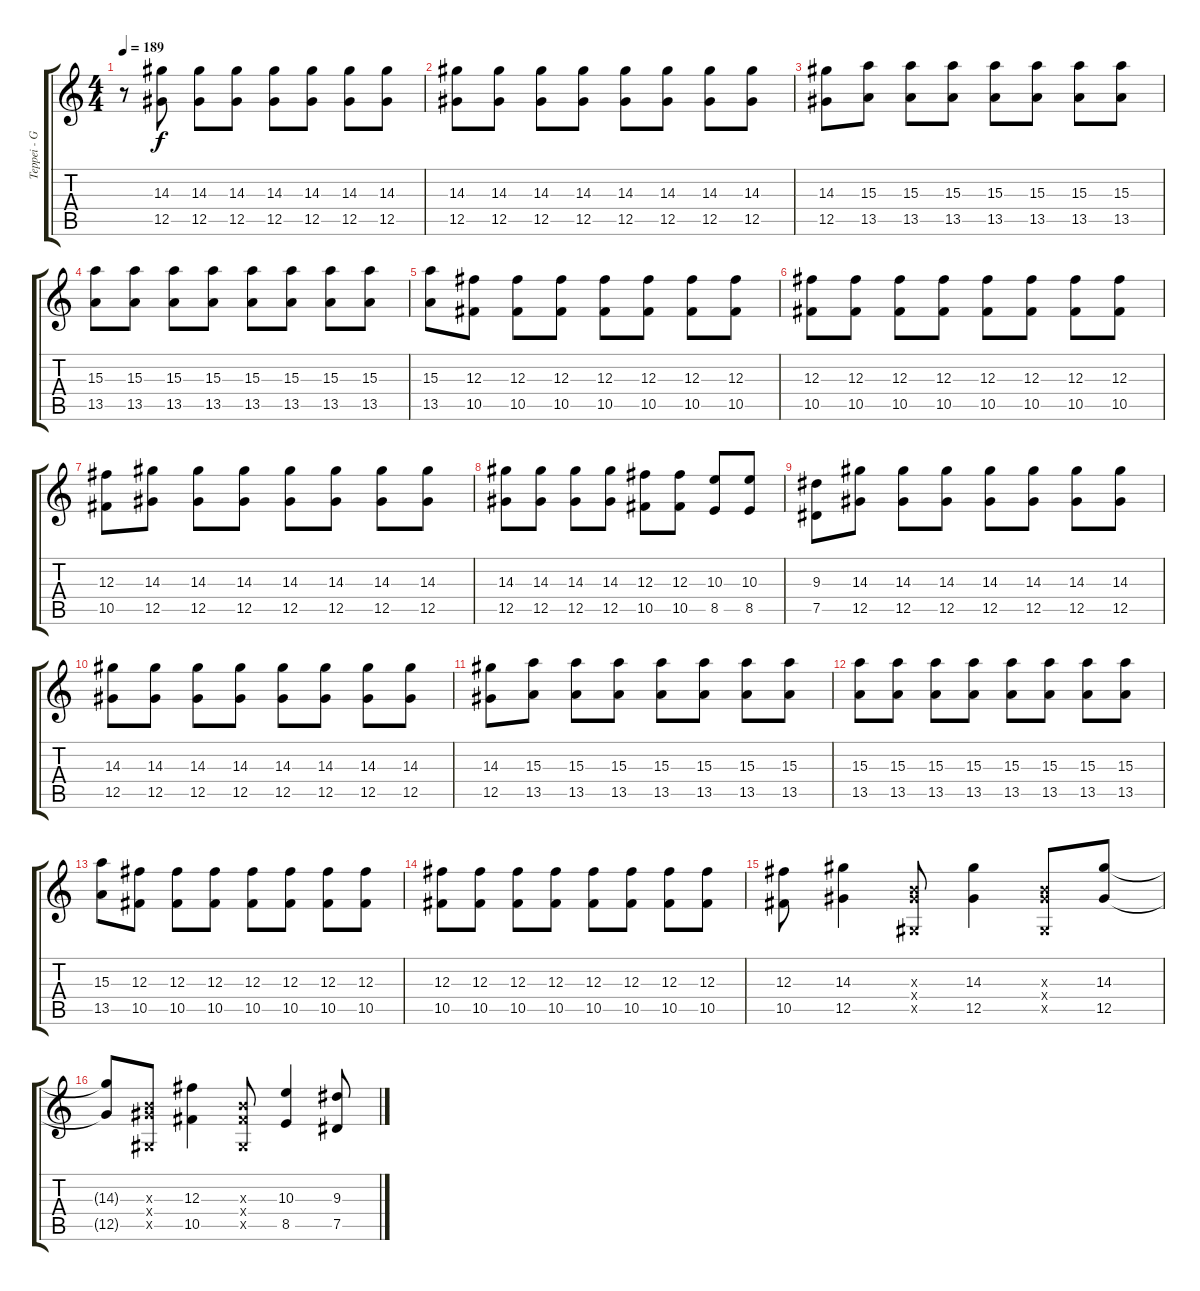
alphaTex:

\track ("Teppei - Guitar" "Teppei - G") {instrument distortionguitar}
\staff {score tabs}
\tuning (Eb4 Bb3 Gb3 Db3 Ab2 Db2) {hide}
\ts (4 4)
\tempo 189
\clef g2
\ks c
r.8{dy f} (14.3 12.5).8 (14.3 12.5).8 (14.3 12.5).8 (14.3 12.5).8 (14.3 12.5).8 (14.3 12.5).8 (14.3 12.5).8 |
(14.3 12.5).8 (14.3 12.5).8 (14.3 12.5).8 (14.3 12.5).8 (14.3 12.5).8 (14.3 12.5).8 (14.3 12.5).8 (14.3 12.5).8 |
(14.3 12.5).8 (15.3 13.5).8 (15.3 13.5).8 (15.3 13.5).8 (15.3 13.5).8 (15.3 13.5).8 (15.3 13.5).8 (15.3 13.5).8 |
(15.3 13.5).8 (15.3 13.5).8 (15.3 13.5).8 (15.3 13.5).8 (15.3 13.5).8 (15.3 13.5).8 (15.3 13.5).8 (15.3 13.5).8 |
(15.3 13.5).8 (12.3 10.5).8 (12.3 10.5).8 (12.3 10.5).8 (12.3 10.5).8 (12.3 10.5).8 (12.3 10.5).8 (12.3 10.5).8 |
(12.3 10.5).8 (12.3 10.5).8 (12.3 10.5).8 (12.3 10.5).8 (12.3 10.5).8 (12.3 10.5).8 (12.3 10.5).8 (12.3 10.5).8 |
(12.3 10.5).8 (14.3 12.5).8 (14.3 12.5).8 (14.3 12.5).8 (14.3 12.5).8 (14.3 12.5).8 (14.3 12.5).8 (14.3 12.5).8 |
(14.3 12.5).8 (14.3 12.5).8 (14.3 12.5).8 (14.3 12.5).8 (12.3 10.5).8 (12.3 10.5).8 (10.3 8.5).8 (10.3 8.5).8 |
(9.3 7.5).8 (14.3 12.5).8 (14.3 12.5).8 (14.3 12.5).8 (14.3 12.5).8 (14.3 12.5).8 (14.3 12.5).8 (14.3 12.5).8 |
(14.3 12.5).8 (14.3 12.5).8 (14.3 12.5).8 (14.3 12.5).8 (14.3 12.5).8 (14.3 12.5).8 (14.3 12.5).8 (14.3 12.5).8 |
(14.3 12.5).8 (15.3 13.5).8 (15.3 13.5).8 (15.3 13.5).8 (15.3 13.5).8 (15.3 13.5).8 (15.3 13.5).8 (15.3 13.5).8 |
(15.3 13.5).8 (15.3 13.5).8 (15.3 13.5).8 (15.3 13.5).8 (15.3 13.5).8 (15.3 13.5).8 (15.3 13.5).8 (15.3 13.5).8 |
(15.3 13.5).8 (12.3 10.5).8 (12.3 10.5).8 (12.3 10.5).8 (12.3 10.5).8 (12.3 10.5).8 (12.3 10.5).8 (12.3 10.5).8 |
(12.3 10.5).8 (12.3 10.5).8 (12.3 10.5).8 (12.3 10.5).8 (12.3 10.5).8 (12.3 10.5).8 (12.3 10.5).8 (12.3 10.5).8 |
(12.3 10.5).8 (14.3 12.5).4 (5.3{x} 7.4{x} 0.5{x}).8 (14.3 12.5).4 (5.3{x} 7.4{x} 0.5{x}).8 (14.3 12.5).8 |
(14.3{t} 12.5{t}).8 (5.3{x} 7.4{x} 0.5{x}).8 (12.3 10.5).4 (5.3{x} 5.4{x} 0.5{x}).8 (10.3 8.5).4 (9.3 7.5).8
